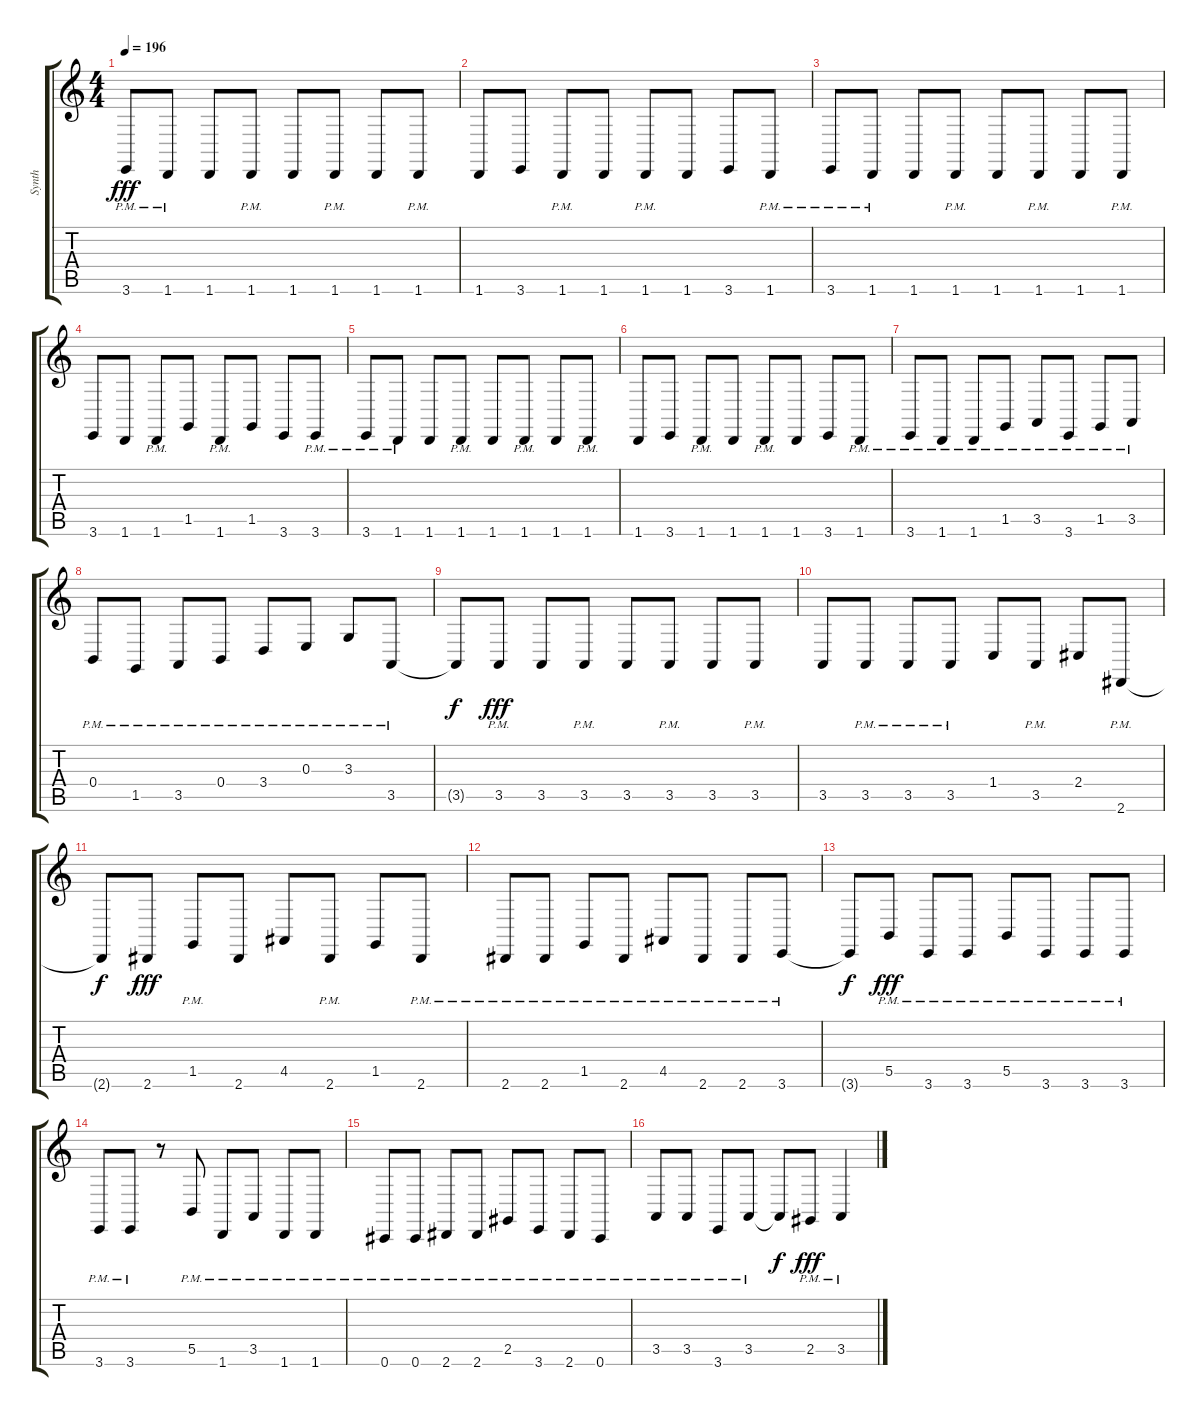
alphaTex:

\track ("Synth" "Synth") {instrument lead2sawtooth}
\staff {score tabs}
\tuning (Db4 Ab3 E3 B2 Gb2 Db2) {hide}
\ts (4 4)
\tempo 196
\clef g2
\ks c
3.6{pm}.8{dy fff} 1.6{pm}.8 1.6.8 1.6{pm}.8 1.6.8 1.6{pm}.8 1.6.8 1.6{pm}.8 |
1.6.8 3.6.8 1.6{pm}.8 1.6.8 1.6{pm}.8 1.6.8 3.6.8 1.6{pm}.8 |
3.6{pm}.8 1.6{pm}.8 1.6.8 1.6{pm}.8 1.6.8 1.6{pm}.8 1.6.8 1.6{pm}.8 |
3.6.8 1.6.8 1.6{pm}.8 1.5.8 1.6{pm}.8 1.5.8 3.6.8 3.6{pm}.8 |
3.6{pm}.8 1.6{pm}.8 1.6.8 1.6{pm}.8 1.6.8 1.6{pm}.8 1.6.8 1.6{pm}.8 |
1.6.8 3.6.8 1.6{pm}.8 1.6.8 1.6{pm}.8 1.6.8 3.6.8 1.6{pm}.8 |
3.6{pm}.8 1.6{pm}.8 1.6{pm}.8 1.5{pm}.8 3.5{pm}.8 3.6{pm}.8 1.5{pm}.8 3.5{pm}.8 |
0.4{pm}.8 1.5{pm}.8 3.5{pm}.8 0.4{pm}.8 3.4{pm}.8 0.3{pm}.8 3.3{pm}.8 3.5{pm}.8 |
3.5{t}.8{dy f} 3.5{pm}.8{dy fff} 3.5.8 3.5{pm}.8 3.5.8 3.5{pm}.8 3.5.8 3.5{pm}.8 |
3.5.8 3.5{pm}.8 3.5{pm}.8 3.5{pm}.8 1.4.8 3.5{pm}.8 2.4.8 2.6{pm}.8 |
2.6{t}.8{dy f} 2.6.8{dy fff} 1.5{pm}.8 2.6.8 4.5.8 2.6{pm}.8 1.5.8 2.6{pm}.8 |
2.6{pm}.8 2.6{pm}.8 1.5{pm}.8 2.6{pm}.8 4.5{pm}.8 2.6{pm}.8 2.6{pm}.8 3.6{pm}.8 |
3.6{t}.8{dy f} 5.5{pm}.8{dy fff} 3.6{pm}.8 3.6{pm}.8 5.5{pm}.8 3.6{pm}.8 3.6{pm}.8 3.6{pm}.8 |
3.6{pm}.8 3.6{pm}.8 r.8 5.5{pm}.8 1.6{pm}.8 3.5{pm}.8 1.6{pm}.8 1.6{pm}.8 |
0.6{pm}.8 0.6{pm}.8 2.6{pm}.8 2.6{pm}.8 2.5{pm}.8 3.6{pm}.8 2.6{pm}.8 0.6{pm}.8 |
3.5{pm}.8 3.5{pm}.8 3.6{pm}.8 3.5{pm}.8 3.5{t}.8{dy f} 2.5{pm}.8{dy fff} 3.5{pm}.4
